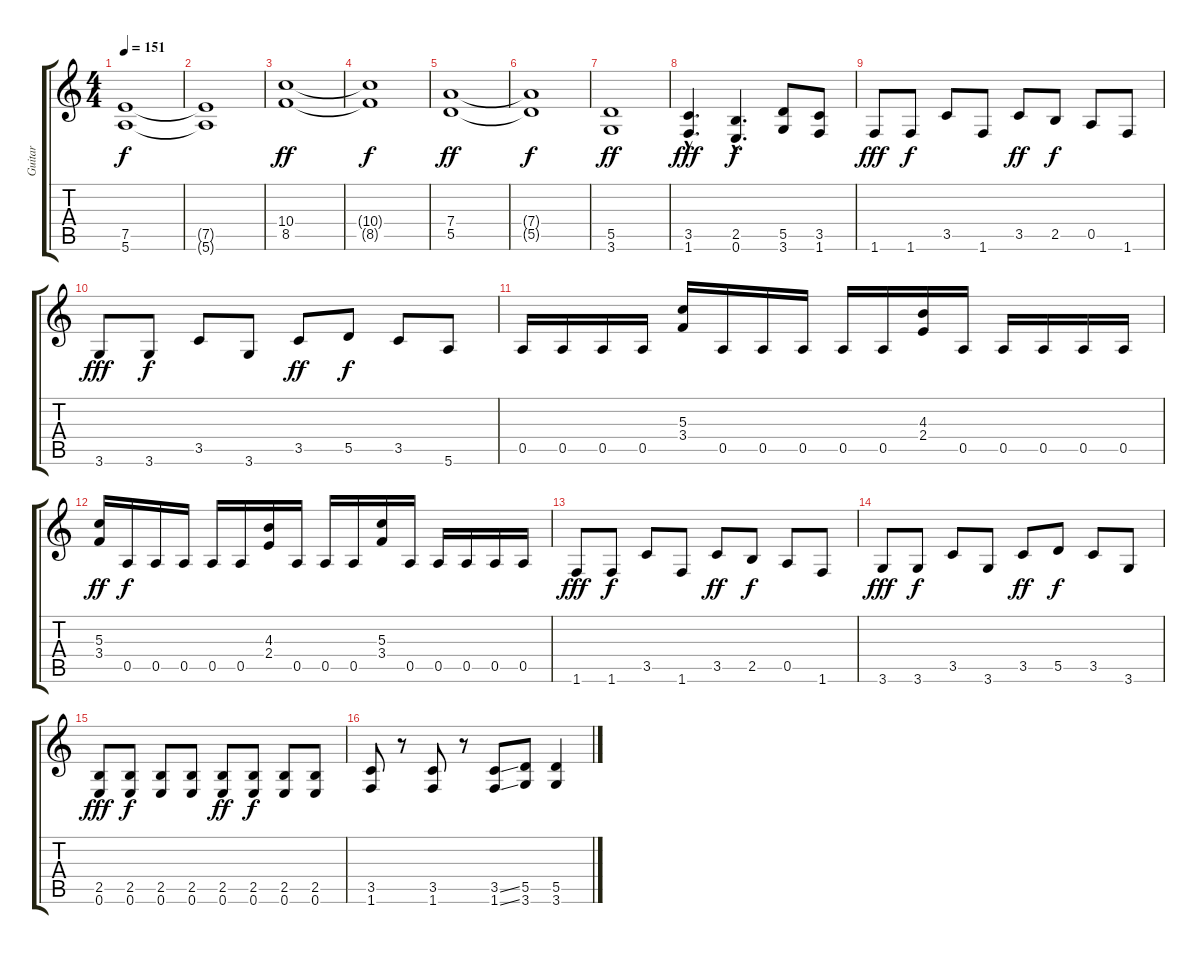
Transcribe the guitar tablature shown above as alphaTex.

\track ("Guitar" "Guitar") {instrument distortionguitar}
\staff {score tabs}
\tuning (E4 B3 G3 D3 A2 E2) {hide}
\ts (4 4)
\tempo 151
\clef g2
\ks c
(7.5{t} 5.6{t}).1{dy f} |
(7.5{t} 5.6{t}).1 |
(10.4 8.5).1{dy ff} |
(10.4{t} 8.5{t}).1{dy f} |
(7.4 5.5).1{dy ff} |
(7.4{t} 5.5{t}).1{dy f} |
(5.5 3.6).1{dy ff} |
(3.5{hac} 1.6{hac}).4{d dy fff} (2.5{hac} 0.6{hac}).4{d dy f} (5.5 3.6).8 (3.5 1.6).8 |
1.6.8{dy fff} 1.6.8{dy f} 3.5.8 1.6.8 3.5.8{dy ff} 2.5.8{dy f} 0.5.8 1.6.8 |
3.6.8{dy fff} 3.6.8{dy f} 3.5.8 3.6.8 3.5.8{dy ff} 5.5.8{dy f} 3.5.8 5.6.8 |
0.5.16 0.5.16 0.5.16 0.5.16 (5.3 3.4).16 0.5.16 0.5.16 0.5.16 0.5.16 0.5.16 (4.3 2.4).16 0.5.16 0.5.16 0.5.16 0.5.16 0.5.16 |
(5.3 3.4).16{dy ff} 0.5.16{dy f} 0.5.16 0.5.16 0.5.16 0.5.16 (4.3 2.4).16 0.5.16 0.5.16 0.5.16 (5.3 3.4).16 0.5.16 0.5.16 0.5.16 0.5.16 0.5.16 |
1.6.8{dy fff} 1.6.8{dy f} 3.5.8 1.6.8 3.5.8{dy ff} 2.5.8{dy f} 0.5.8 1.6.8 |
3.6.8{dy fff} 3.6.8{dy f} 3.5.8 3.6.8 3.5.8{dy ff} 5.5.8{dy f} 3.5.8 3.6.8 |
(2.5 0.6).8{dy fff} (2.5 0.6).8{dy f} (2.5 0.6).8 (2.5 0.6).8 (2.5 0.6).8{dy ff} (2.5 0.6).8{dy f} (2.5 0.6).8 (2.5 0.6).8 |
(3.5 1.6).8 r.8 (3.5 1.6).8 r.8 (3.5{ss} 1.6{ss}).8 (5.5 3.6).8 (5.5 3.6).4
